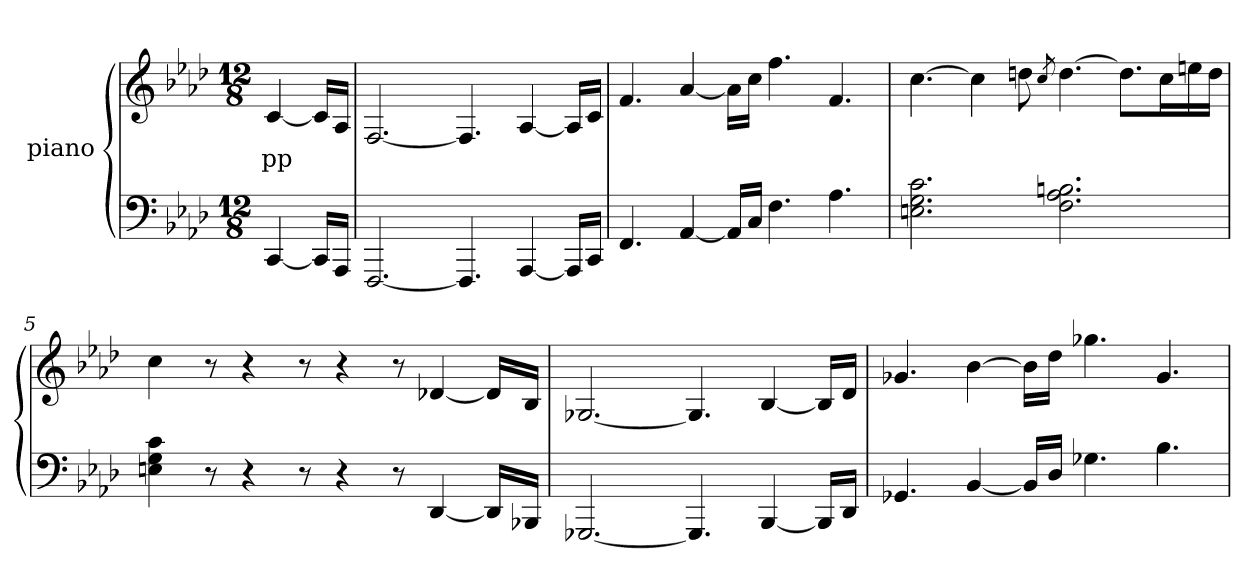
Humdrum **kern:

**kern	**kern	**text
*part2	*part1	*part1
*staff2	*staff1	*staff1
*	*I"piano	*
*clefF4	*clefG2	*
*k[b-e-a-d-]	*k[b-e-a-d-]	*
*f:	*f:	*
*M12/8	*M12/8	*
=1	=1	=1
[4CC	[4c	pp
16CCLL]	16cLL]	.
16AAA-JJ	16A-JJ	.
=2	=2	=2
[2.FFF	[2.F	.
4.FFF]	4.F]	.
[4AAA-	[4A-	.
16AAA-LL]	16A-LL]	.
16CCJJ	16cJJ	.
=3	=3	=3
4.FF	4.f	.
[4AA-	[4a-	.
16AA-LL]	16a-LL]	.
16CJJ	16ccJJ	.
4.F	4.ff	.
4.A-	4.f	.
=4	=4	=4
2.En 2.G 2.c	[4.cc	.
.	4cc]	.
.	8ddn	.
.	8qcc	.
2.F 2.A- 2.Bn	[4.dd	.
.	8.ddL]	.
.	16ccL	.
.	16een	.
.	16ddJJ	.
=5	=5	=5
4En 4G 4c	4cc	.
8r	8r	.
4r	4r	.
8r	8r	.
4r	4r	.
8r	8r	.
[4DD-	[4d-X	.
16DD-LL]	16d-LL]	.
16BBB-XJJ	16B-JJ	.
=6	=6	=6
[2.GGG-X	[2.G-X	.
4.GGG-]	4.G-]	.
[4BBB-	[4B-	.
16BBB-LL]	16B-LL]	.
16DD-JJ	16d-JJ	.
=7	=7	=7
4.GG-X	4.g-X	.
[4BB-	[4b-	.
16BB-LL]	16b-LL]	.
16D-JJ	16dd-JJ	.
4.G-	4.gg-	.
4.B-	4.g-	.
=	=	=
*-	*-	*-
